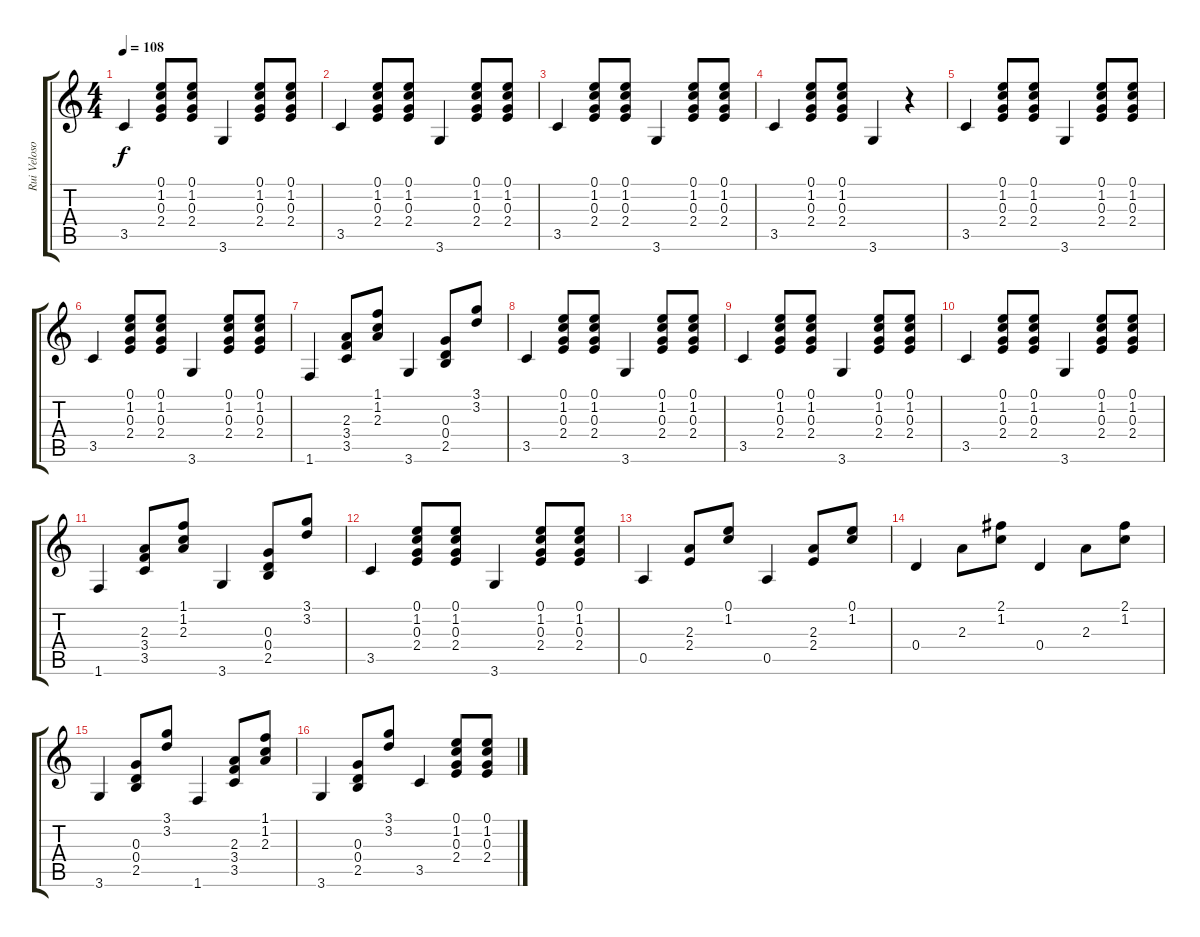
\track ("Rui Veloso (guitar)" "Rui Veloso") {instrument acousticguitarnylon}
\staff {score tabs}
\tuning (E4 B3 G3 D3 A2 E2) {hide}
\ts (4 4)
\tempo 108
\clef g2
\ks c
3.5.4{dy f instrument acousticguitarnylon} (0.1 1.2 0.3 2.4).8 (0.1 1.2 0.3 2.4).8 3.6.4 (0.1 1.2 0.3 2.4).8 (0.1 1.2 0.3 2.4).8 |
3.5.4 (0.1 1.2 0.3 2.4).8 (0.1 1.2 0.3 2.4).8 3.6.4 (0.1 1.2 0.3 2.4).8 (0.1 1.2 0.3 2.4).8 |
3.5.4 (0.1 1.2 0.3 2.4).8 (0.1 1.2 0.3 2.4).8 3.6.4 (0.1 1.2 0.3 2.4).8 (0.1 1.2 0.3 2.4).8 |
3.5.4 (0.1 1.2 0.3 2.4).8 (0.1 1.2 0.3 2.4).8 3.6.4 r.4 |
3.5.4 (0.1 1.2 0.3 2.4).8 (0.1 1.2 0.3 2.4).8 3.6.4 (0.1 1.2 0.3 2.4).8 (0.1 1.2 0.3 2.4).8 |
3.5.4 (0.1 1.2 0.3 2.4).8 (0.1 1.2 0.3 2.4).8 3.6.4 (0.1 1.2 0.3 2.4).8 (0.1 1.2 0.3 2.4).8 |
1.6.4 (2.3 3.4 3.5).8 (1.1 1.2 2.3).8 3.6.4 (0.3 0.4 2.5).8 (3.1 3.2).8 |
3.5.4 (0.1 1.2 0.3 2.4).8 (0.1 1.2 0.3 2.4).8 3.6.4 (0.1 1.2 0.3 2.4).8 (0.1 1.2 0.3 2.4).8 |
3.5.4 (0.1 1.2 0.3 2.4).8 (0.1 1.2 0.3 2.4).8 3.6.4 (0.1 1.2 0.3 2.4).8 (0.1 1.2 0.3 2.4).8 |
3.5.4 (0.1 1.2 0.3 2.4).8 (0.1 1.2 0.3 2.4).8 3.6.4 (0.1 1.2 0.3 2.4).8 (0.1 1.2 0.3 2.4).8 |
1.6.4 (2.3 3.4 3.5).8 (1.1 1.2 2.3).8 3.6.4 (0.3 0.4 2.5).8 (3.1 3.2).8 |
3.5.4 (0.1 1.2 0.3 2.4).8 (0.1 1.2 0.3 2.4).8 3.6.4 (0.1 1.2 0.3 2.4).8 (0.1 1.2 0.3 2.4).8 |
0.5.4 (2.3 2.4).8 (0.1 1.2).8 0.5.4 (2.3 2.4).8 (0.1 1.2).8 |
0.4.4 2.3.8 (2.1 1.2).8 0.4.4 2.3.8 (2.1 1.2).8 |
3.6.4 (0.3 0.4 2.5).8 (3.1 3.2).8 1.6.4 (2.3 3.4 3.5).8 (1.1 1.2 2.3).8 |
3.6.4 (0.3 0.4 2.5).8 (3.1 3.2).8 3.5.4 (0.1 1.2 0.3 2.4).8 (0.1 1.2 0.3 2.4).8
